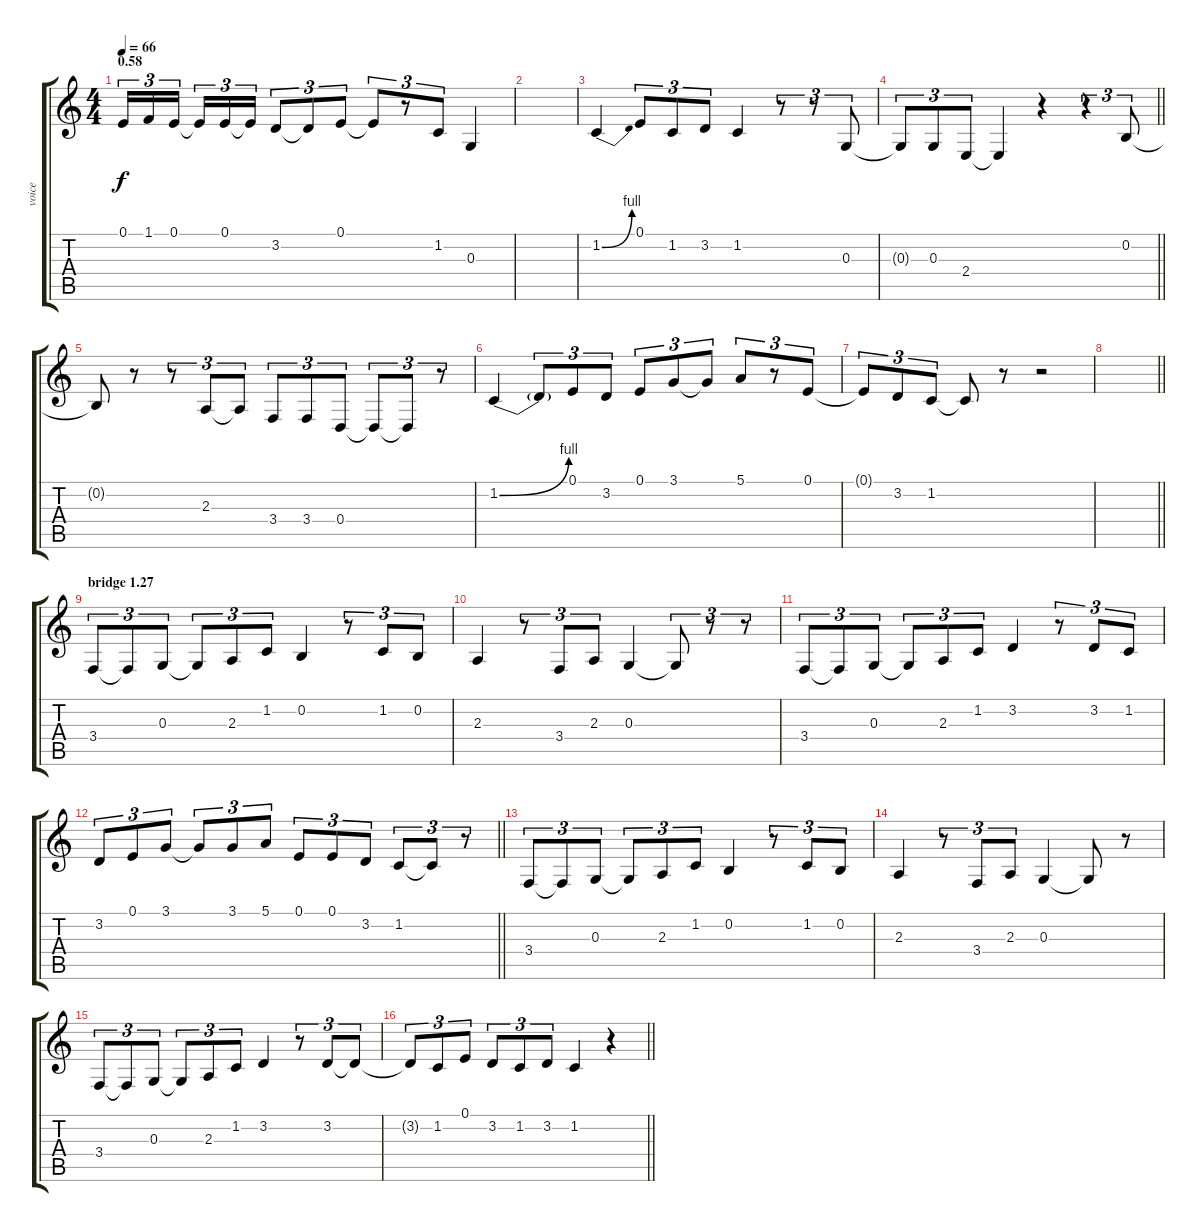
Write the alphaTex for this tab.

\track ("voice" "voice") {instrument clarinet}
\staff {score tabs}
\tuning (E4 B3 G3 D3 A2 E2) {hide}
\ts (4 4)
\section ("" "0.58")
\tempo 66
\clef g2
\ks c
0.1.16{tu (3 2) dy f} 1.1.16{tu (3 2)} 0.1.16{tu (3 2) beam splitsecondary} 0.1{t}.16{tu (3 2)} 0.1.16{tu (3 2)} 0.1{t}.16{tu (3 2)} 3.2.8{tu (3 2)} 3.2{t}.8{tu (3 2)} 0.1.8{tu (3 2)} 0.1{t}.8{tu (3 2)} r.8{tu (3 2)} 1.2.8{tu (3 2)} 0.3.4 |
|
1.2{be (bend 0 0 60 4)}.4 0.1.8{tu (3 2)} 1.2.8{tu (3 2)} 3.2.8{tu (3 2)} 1.2.4 r.8{tu (3 2)} r.8{tu (3 2)} 0.3.8{tu (3 2)} |
\barLineRight lightlight
0.3{t}.8{tu (3 2)} 0.3.8{tu (3 2)} 2.4.8{tu (3 2)} 2.4{t}.4 r.4 r.4{tu (3 2)} 0.2.8{tu (3 2)} |
0.2{t}.8 r.8 r.8{tu (3 2)} 2.3.8{tu (3 2)} 2.3{t}.8{tu (3 2)} 3.4.8{tu (3 2)} 3.4.8{tu (3 2)} 0.4.8{tu (3 2)} 0.4{t}.8{tu (3 2)} 0.4{t}.8{tu (3 2)} r.8{tu (3 2)} |
1.2{be (bend 0 0 60 4)}.4 1.2{t}.8{tu (3 2)} 0.1.8{tu (3 2)} 3.2.8{tu (3 2)} 0.1.8{tu (3 2)} 3.1.8{tu (3 2)} 3.1{t}.8{tu (3 2)} 5.1.8{tu (3 2)} r.8{tu (3 2)} 0.1.8{tu (3 2)} |
0.1{t}.8{tu (3 2)} 3.2.8{tu (3 2)} 1.2.8{tu (3 2)} 1.2{t}.8 r.8 r.2 |
\barLineRight lightlight
|
\section ("" "bridge 1.27")
3.4.8{tu (3 2)} 3.4{t}.8{tu (3 2)} 0.3.8{tu (3 2)} 0.3{t}.8{tu (3 2)} 2.3.8{tu (3 2)} 1.2.8{tu (3 2)} 0.2.4 r.8{tu (3 2)} 1.2.8{tu (3 2)} 0.2.8{tu (3 2)} |
2.3.4 r.8{tu (3 2)} 3.4.8{tu (3 2)} 2.3.8{tu (3 2)} 0.3.4 0.3{t}.8{tu (3 2)} r.8{tu (3 2)} r.8{tu (3 2)} |
3.4.8{tu (3 2)} 3.4{t}.8{tu (3 2)} 0.3.8{tu (3 2)} 0.3{t}.8{tu (3 2)} 2.3.8{tu (3 2)} 1.2.8{tu (3 2)} 3.2.4 r.8{tu (3 2)} 3.2.8{tu (3 2)} 1.2.8{tu (3 2)} |
\barLineRight lightlight
3.2.8{tu (3 2)} 0.1.8{tu (3 2)} 3.1.8{tu (3 2)} 3.1{t}.8{tu (3 2)} 3.1.8{tu (3 2)} 5.1.8{tu (3 2)} 0.1.8{tu (3 2)} 0.1.8{tu (3 2)} 3.2.8{tu (3 2)} 1.2.8{tu (3 2)} 1.2{t}.8{tu (3 2)} r.8{tu (3 2)} |
3.4.8{tu (3 2)} 3.4{t}.8{tu (3 2)} 0.3.8{tu (3 2)} 0.3{t}.8{tu (3 2)} 2.3.8{tu (3 2)} 1.2.8{tu (3 2)} 0.2.4 r.8{tu (3 2)} 1.2.8{tu (3 2)} 0.2.8{tu (3 2)} |
2.3.4 r.8{tu (3 2)} 3.4.8{tu (3 2)} 2.3.8{tu (3 2)} 0.3.4 0.3{t}.8 r.8 |
3.4.8{tu (3 2)} 3.4{t}.8{tu (3 2)} 0.3.8{tu (3 2)} 0.3{t}.8{tu (3 2)} 2.3.8{tu (3 2)} 1.2.8{tu (3 2)} 3.2.4 r.8{tu (3 2)} 3.2.8{tu (3 2)} 3.2{t}.8{tu (3 2)} |
\barLineRight lightlight
3.2{t}.8{tu (3 2)} 1.2.8{tu (3 2)} 0.1.8{tu (3 2)} 3.2.8{tu (3 2)} 1.2.8{tu (3 2)} 3.2.8{tu (3 2)} 1.2.4 r.4
